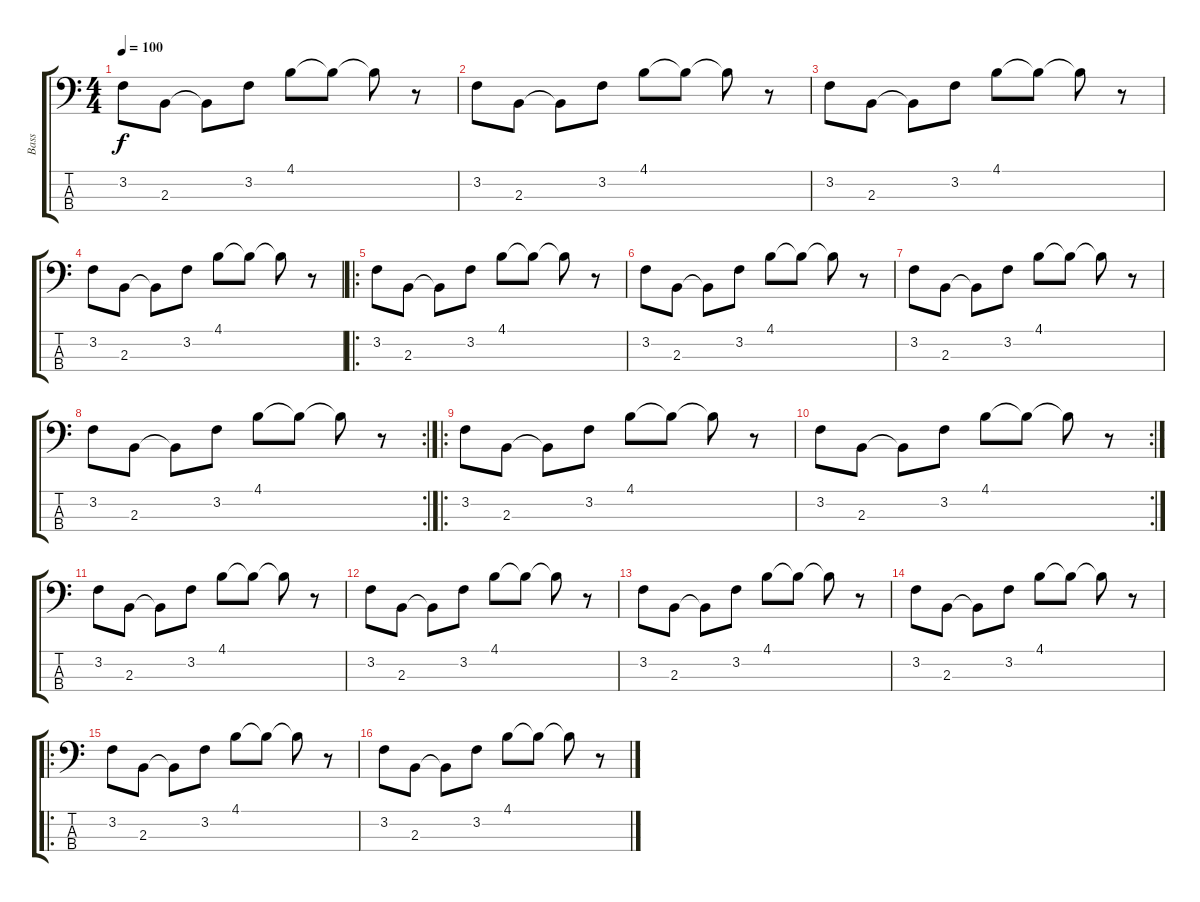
\track ("Bass" "Bass") {instrument electricbassfinger}
\staff {score tabs}
\tuning (G2 D2 A1 E1) {hide}
\ts (4 4)
\tempo 100
\clef f4
\ks c
3.2.8{dy f} 2.3.8 2.3{t}.8 3.2.8 4.1.8 4.1{t}.8 4.1{t}.8 r.8 |
3.2.8 2.3.8 2.3{t}.8 3.2.8 4.1.8 4.1{t}.8 4.1{t}.8 r.8 |
3.2.8 2.3.8 2.3{t}.8 3.2.8 4.1.8 4.1{t}.8 4.1{t}.8 r.8 |
3.2.8 2.3.8 2.3{t}.8 3.2.8 4.1.8 4.1{t}.8 4.1{t}.8 r.8 |
\ro
3.2.8 2.3.8 2.3{t}.8 3.2.8 4.1.8 4.1{t}.8 4.1{t}.8 r.8 |
3.2.8 2.3.8 2.3{t}.8 3.2.8 4.1.8 4.1{t}.8 4.1{t}.8 r.8 |
3.2.8 2.3.8 2.3{t}.8 3.2.8 4.1.8 4.1{t}.8 4.1{t}.8 r.8 |
\rc 2
3.2.8 2.3.8 2.3{t}.8 3.2.8 4.1.8 4.1{t}.8 4.1{t}.8 r.8 |
\ro
3.2.8 2.3.8 2.3{t}.8 3.2.8 4.1.8 4.1{t}.8 4.1{t}.8 r.8 |
\rc 2
3.2.8 2.3.8 2.3{t}.8 3.2.8 4.1.8 4.1{t}.8 4.1{t}.8 r.8 |
3.2.8 2.3.8 2.3{t}.8 3.2.8 4.1.8 4.1{t}.8 4.1{t}.8 r.8 |
3.2.8 2.3.8 2.3{t}.8 3.2.8 4.1.8 4.1{t}.8 4.1{t}.8 r.8 |
3.2.8 2.3.8 2.3{t}.8 3.2.8 4.1.8 4.1{t}.8 4.1{t}.8 r.8 |
3.2.8 2.3.8 2.3{t}.8 3.2.8 4.1.8 4.1{t}.8 4.1{t}.8 r.8 |
\ro
3.2.8 2.3.8 2.3{t}.8 3.2.8 4.1.8 4.1{t}.8 4.1{t}.8 r.8 |
3.2.8 2.3.8 2.3{t}.8 3.2.8 4.1.8 4.1{t}.8 4.1{t}.8 r.8
